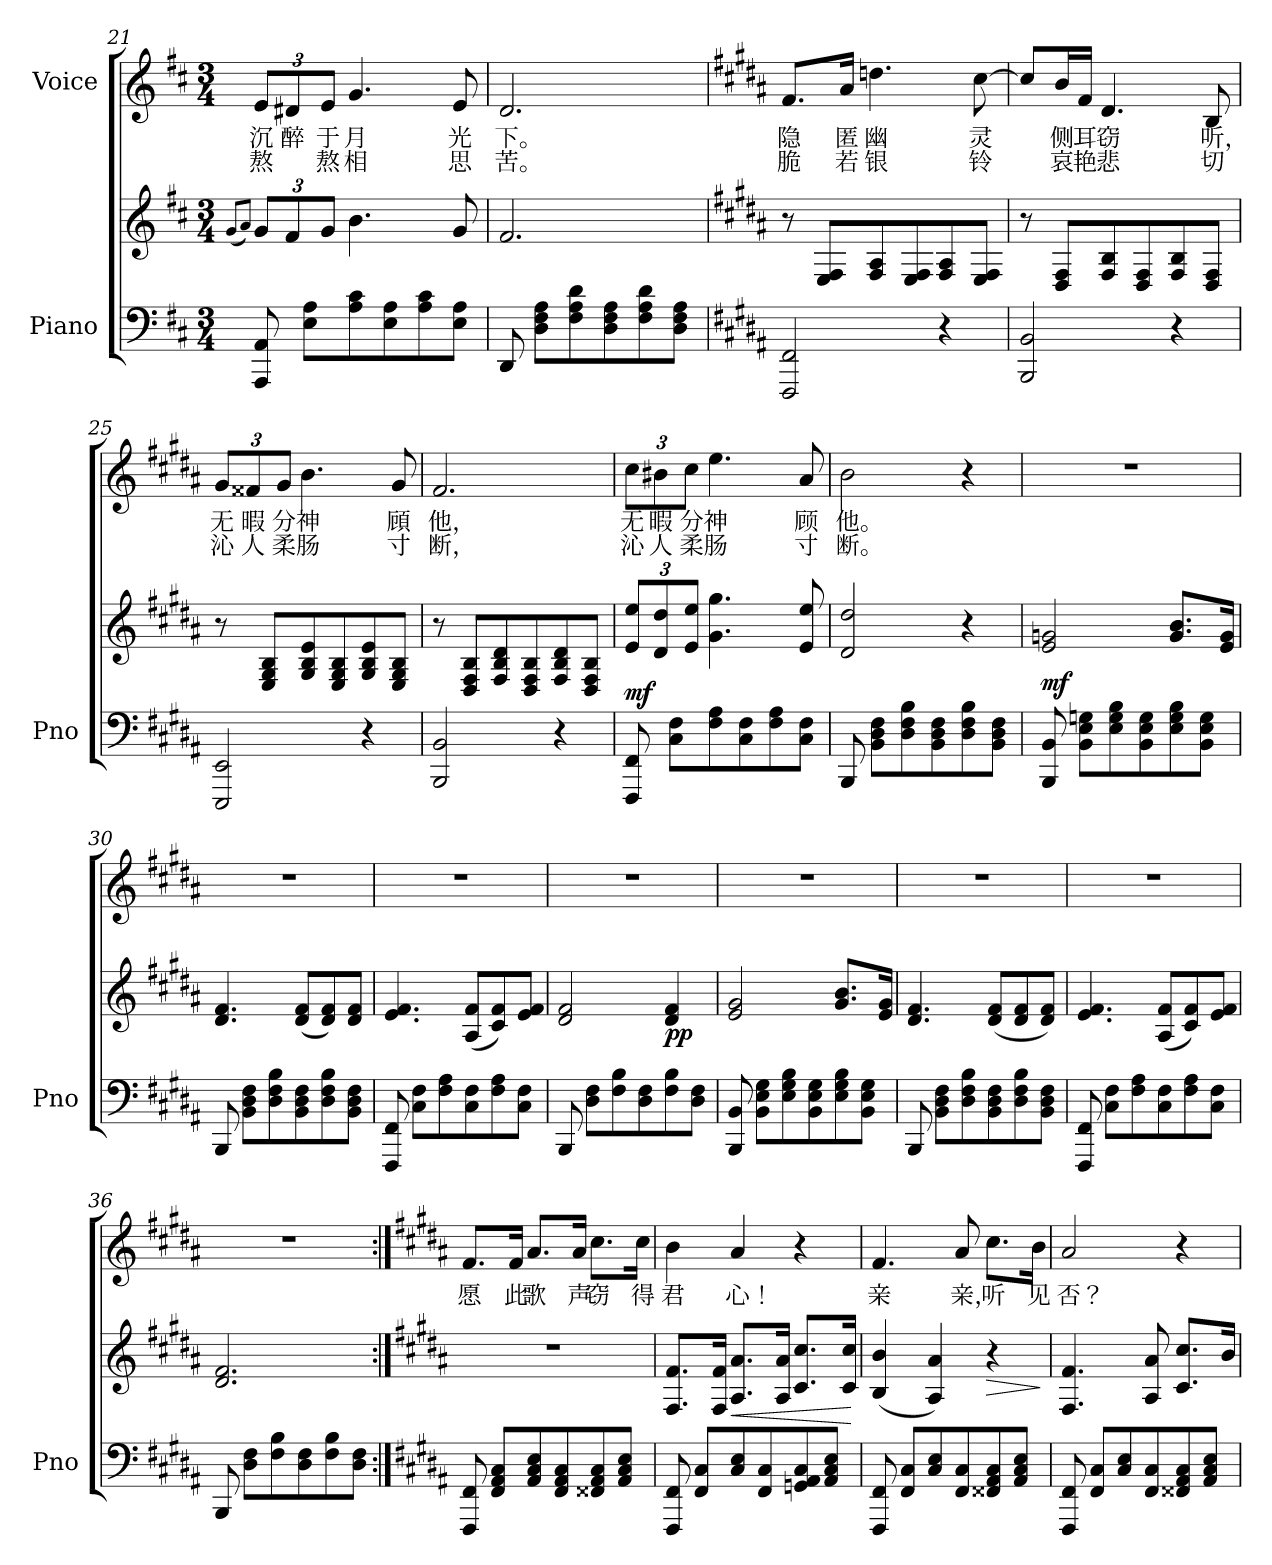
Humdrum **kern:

**kern	**kern	**dynam	**kern	**text	**text
*part2	*part2	*part2	*part1	*part1	*part1
*staff3	*staff2	*staff2/3	*staff1	*staff1	*staff1
*I"Piano	*	*	*I"Voice	*	*
*I'Pno	*	*	*	*	*
*clefF4	*clefG2	*	*clefG2	*	*
*k[f#c#]	*k[f#c#]	*	*k[f#c#]	*	*
*M3/4	*M3/4	*	*M3/4	*	*
=21	=21	=21	=21	=21	=21
.	(<8qg/L	.	.	.	.
.	8qa/J)	.	.	.	.
*	*Xbrackettup	*	*Xbrackettup	*	*
!	!	!	!	!LO:LY:b	!LO:LY:b
8AAA/ 8AA/	12g/L	.	12e/L	沉	熬
!	!	!	!	!LO:LY:b	!
.	12f#/	.	12d#X/	醉	.
8E\ 8A\L	.	.	.	.	.
!	!	!	!	!LO:LY:b	!LO:LY:b
.	12g/J	.	12e/J	于	熬
!	!	!	!	!LO:LY:b	!LO:LY:b
8A\ 8c#\	4.b\	.	4.g/	月	相
8E\ 8A\	.	.	.	.	.
8A\ 8c#\	.	.	.	.	.
!	!	!	!	!LO:LY:b	!LO:LY:b
8E\ 8A\J	8g/	.	8e/	光	思
=22	=22	=22	=22	=22	=22
!	!	!	!	!LO:LY:b	!LO:LY:b
8DD/	2.f#/	.	2.d/	下。	苦。
8D\ 8F#\ 8A\L	.	.	.	.	.
8F#\ 8A\ 8d\	.	.	.	.	.
8D\ 8F#\ 8A\	.	.	.	.	.
8F#\ 8A\ 8d\	.	.	.	.	.
8D\ 8F#\ 8A\J	.	.	.	.	.
=23	=23	=23	=23	=23	=23
*k[f#c#g#d#a#]	*k[f#c#g#d#a#]	*	*k[f#c#g#d#a#]	*	*
!	!	!	!	!LO:LY:b	!LO:LY:b
2FFF#/ 2FF#/	8r	.	8.f#/L	隐	脆
.	8E/ 8F#/L	.	.	.	.
!	!	!	!	!LO:LY:b	!LO:LY:b
.	.	.	16a#/Jk	匿	若
!	!	!	!	!LO:LY:b	!LO:LY:b
.	8F#/ 8A#/	.	4.ddn\	幽	银
.	8E/ 8F#/	.	.	.	.
4r	8F#/ 8A#/	.	.	.	.
!	!	!	!	!LO:LY:b	!LO:LY:b
.	8E/ 8F#/J	.	[8cc#\	灵	铃
=24	=24	=24	=24	=24	=24
2BBB/ 2BB/	8r	.	8cc#/L]	.	.
!	!	!	!	!LO:LY:b	!LO:LY:b
.	8D#/ 8F#/L	.	16b/L	侧	哀
!	!	!	!	!LO:LY:b	!LO:LY:b
.	.	.	16f#/JJ	耳	艳
!	!	!	!	!LO:LY:b	!LO:LY:b
.	8F#/ 8B/	.	4.d#/	窃	悲
.	8D#/ 8F#/	.	.	.	.
4r	8F#/ 8B/	.	.	.	.
!	!	!	!	!LO:LY:b	!LO:LY:b
.	8D#/ 8F#/J	.	8B/	听，	切
!!LO:LB:g=z
=25	=25	=25	=25	=25	=25
!	!	!	!	!LO:LY:b	!LO:LY:b
2EEE/ 2EE/	8r	.	12g#/L	无	沁
!	!	!	!	!LO:LY:b	!LO:LY:b
.	.	.	12f##X/	暇	人
.	8E/ 8G#/ 8B/L	.	.	.	.
!	!	!	!	!LO:LY:b	!LO:LY:b
.	.	.	12g#/J	分	柔
!	!	!	!	!LO:LY:b	!LO:LY:b
.	8G#/ 8B/ 8e/	.	4.b\	神	肠
.	8E/ 8G#/ 8B/	.	.	.	.
4r	8G#/ 8B/ 8e/	.	.	.	.
!	!	!	!	!LO:LY:b	!LO:LY:b
.	8E/ 8G#/ 8B/J	.	8g#/	頋	寸
=26	=26	=26	=26	=26	=26
!	!	!	!	!LO:LY:b	!LO:LY:b
2BBB/ 2BB/	8r	.	2.f#/	他，	断，
.	8D#/ 8F#/ 8B/L	.	.	.	.
.	8F#/ 8B/ 8d#/	.	.	.	.
.	8D#/ 8F#/ 8B/	.	.	.	.
4r	8F#/ 8B/ 8d#/	.	.	.	.
.	8D#/ 8F#/ 8B/J	.	.	.	.
=27	=27	=27	=27	=27	=27
!	!	!LO:DY:a=2	!	!LO:LY:b	!LO:LY:b
8FFF#/ 8FF#/	12e/ 12ee/L	mf	12cc#\L	无	沁
!	!	!	!	!LO:LY:b	!LO:LY:b
.	12d#/ 12dd#/	.	12b#X\	暇	人
8C#\ 8F#\L	.	.	.	.	.
!	!	!	!	!LO:LY:b	!LO:LY:b
.	12e/ 12ee/J	.	12cc#\J	分	柔
!	!	!	!	!LO:LY:b	!LO:LY:b
8F#\ 8A#\	4.g#\ 4.gg#\	.	4.ee\	神	肠
8C#\ 8F#\	.	.	.	.	.
8F#\ 8A#\	.	.	.	.	.
!	!	!	!	!LO:LY:b	!LO:LY:b
8C#\ 8F#\J	8e/ 8ee/	.	8a#/	顾	寸
=28	=28	=28	=28	=28	=28
!	!	!	!	!LO:LY:b	!LO:LY:b
8BBB/	2d#/ 2dd#/	.	2b\	他。	断。
8BB\ 8D#\ 8F#\L	.	.	.	.	.
8D#\ 8F#\ 8B\	.	.	.	.	.
8BB\ 8D#\ 8F#\	.	.	.	.	.
8D#\ 8F#\ 8B\	4r	.	4r	.	.
8BB\ 8D#\ 8F#\J	.	.	.	.	.
!!LO:LB:g=z
=29	=29	=29	=29	=29	=29
!	!	!LO:DY:a=2	!	!	!
8BBB/ 8BB/	2e/ 2gn/	mf	2.r	.	.
8BB\ 8E\ 8Gn\L	.	.	.	.	.
8E\ 8G\ 8B\	.	.	.	.	.
8BB\ 8E\ 8G\	.	.	.	.	.
8E\ 8G\ 8B\	8.g/ 8.b/L	.	.	.	.
8BB\ 8E\ 8G\J	.	.	.	.	.
.	16e/ 16g/Jk	.	.	.	.
=30	=30	=30	=30	=30	=30
8BBB/	4.d#/ 4.f#/	.	2.r	.	.
8BB\ 8D#\ 8F#\L	.	.	.	.	.
8D#\ 8F#\ 8B\	.	.	.	.	.
8BB\ 8D#\ 8F#\	(<8d#/ 8f#/L	.	.	.	.
8D#\ 8F#\ 8B\	8d#/ 8f#/)	.	.	.	.
8BB\ 8D#\ 8F#\J	8d#/ 8f#/J	.	.	.	.
=31	=31	=31	=31	=31	=31
8FFF#/ 8FF#/	4.e/ 4.f#/	.	2.r	.	.
8C#\ 8F#\L	.	.	.	.	.
8F#\ 8A#\	.	.	.	.	.
8C#\ 8F#\	(<8A#/ 8f#/L	.	.	.	.
8F#\ 8A#\	8c#/ 8f#/)	.	.	.	.
8C#\ 8F#\J	8e/ 8f#/J	.	.	.	.
=32	=32	=32	=32	=32	=32
8BBB/	2d#/ 2f#/	.	2.r	.	.
8D#\ 8F#\L	.	.	.	.	.
8F#\ 8B\	.	.	.	.	.
8D#\ 8F#\	.	.	.	.	.
!	!	!LO:DY:b	!	!	!
8F#\ 8B\	4d#/ 4f#/	pp	.	.	.
8D#\ 8F#\J	.	.	.	.	.
!!LO:PB:g=z
=33	=33	=33	=33	=33	=33
8BBB/ 8BB/	2e/ 2g#/	.	2.r	.	.
8BB\ 8E\ 8G#\L	.	.	.	.	.
8E\ 8G#\ 8B\	.	.	.	.	.
8BB\ 8E\ 8G#\	.	.	.	.	.
8E\ 8G#\ 8B\	8.g#/ 8.b/L	.	.	.	.
8BB\ 8E\ 8G#\J	.	.	.	.	.
.	16e/ 16g#/Jk	.	.	.	.
=34	=34	=34	=34	=34	=34
8BBB/	4.d#/ 4.f#/	.	2.r	.	.
8BB\ 8D#\ 8F#\L	.	.	.	.	.
8D#\ 8F#\ 8B\	.	.	.	.	.
8BB\ 8D#\ 8F#\	(<8d#/ 8f#/L	.	.	.	.
8D#\ 8F#\ 8B\	8d#/ 8f#/	.	.	.	.
8BB\ 8D#\ 8F#\J	8d#/ 8f#/J)	.	.	.	.
=35	=35	=35	=35	=35	=35
8FFF#/ 8FF#/	4.e/ 4.f#/	.	2.r	.	.
8C#\ 8F#\L	.	.	.	.	.
8F#\ 8A#\	.	.	.	.	.
8C#\ 8F#\	(<8A#/ 8f#/L	.	.	.	.
8F#\ 8A#\	8c#/ 8f#/)	.	.	.	.
8C#\ 8F#\J	8e/ 8f#/J	.	.	.	.
=36	=36	=36	=36	=36	=36
8BBB/	2.d#/ 2.f#/	.	2.r	.	.
8D#\ 8F#\L	.	.	.	.	.
8F#\ 8B\	.	.	.	.	.
8D#\ 8F#\	.	.	.	.	.
8F#\ 8B\	.	.	.	.	.
8D#\ 8F#\J	.	.	.	.	.
!!LO:LB:g=z
=37:|!	=37:|!	=37:|!	=37:|!	=37:|!	=37:|!
*k[f#c#g#d#a#]	*k[f#c#g#d#a#]	*	*k[f#c#g#d#a#]	*	*
!	!	!	!	!LO:LY:b	!
8FFF#/ 8FF#/	2.r	.	8.f#/L	愿	.
8FF#/ 8AA#/ 8C#/L	.	.	.	.	.
!	!	!	!	!LO:LY:b	!
.	.	.	16f#/Jk	此	.
!	!	!	!	!LO:LY:b	!
8AA#/ 8C#/ 8E/	.	.	8.a#/L	歌	.
8FF#/ 8AA#/ 8C#/	.	.	.	.	.
!	!	!	!	!LO:LY:b	!
.	.	.	16a#/Jk	声	.
!	!	!	!	!LO:LY:b	!
8FF##X/ 8AA#/ 8C#/	.	.	8.cc#\L	窃	.
8AA#/ 8C#/ 8E/J	.	.	.	.	.
!	!	!	!	!LO:LY:b	!
.	.	.	16cc#\Jk	得	.
=38	=38	=38	=38	=38	=38
!	!	!	!	!LO:LY:b	!
8FFF#/ 8FF#/	8.F#/ 8.f#/L	.	4b\	君	.
8FF#/ 8C#/L	.	.	.	.	.
.	16F#/ 16f#/Jk	.	.	.	.
!	!	!LO:HP:b	!	!LO:LY:b	!
8C#/ 8E/	8.A#/ 8.a#/L	<	4a#/	心！	.
8FF#/ 8C#/	.	.	.	.	.
.	16A#/ 16a#/Jk	.	.	.	.
8GGn/ 8AA#/ 8C#/	8.c#/ 8.cc#/L	.	4r	.	.
8AA#/ 8C#/ 8E/J	.	.	.	.	.
.	16c#/ 16cc#/Jk	.	.	.	.
.	.	[	.	.	.
=39	=39	=39	=39	=39	=39
!	!	!	!	!LO:LY:b	!
8FFF#/ 8FF#/	(<4B/ 4b/	.	4.f#/	亲	.
8FF#/ 8C#/L	.	.	.	.	.
8C#/ 8E/	4A#/ 4a#/)	.	.	.	.
!	!	!	!	!LO:LY:b	!
8FF#/ 8C#/	.	.	8a#/	亲，	.
!	!	!LO:HP:b	!	!LO:LY:b	!
8FF##X/ 8AA#/ 8C#/	4r	>	8.cc#\L	听	.
8AA#/ 8C#/ 8E/J	.	.	.	.	.
!	!	!	!	!LO:LY:b	!
.	.	.	16b\Jk	见	.
.	.	]	.	.	.
=40	=40	=40	=40	=40	=40
!	!	!	!	!LO:LY:b	!
8FFF#/ 8FF#/	4.F#/ 4.f#/	.	2a#/	否？	.
8FF#/ 8C#/L	.	.	.	.	.
8C#/ 8E/	.	.	.	.	.
8FF#/ 8C#/	8A#/ 8a#/	.	.	.	.
8FF##X/ 8AA#/ 8C#/	8.c#/ 8.cc#/L	.	4r	.	.
8AA#/ 8C#/ 8E/J	.	.	.	.	.
.	16b/Jk	.	.	.	.
=	=	=	=	=	=
*-	*-	*-	*-	*-	*-
